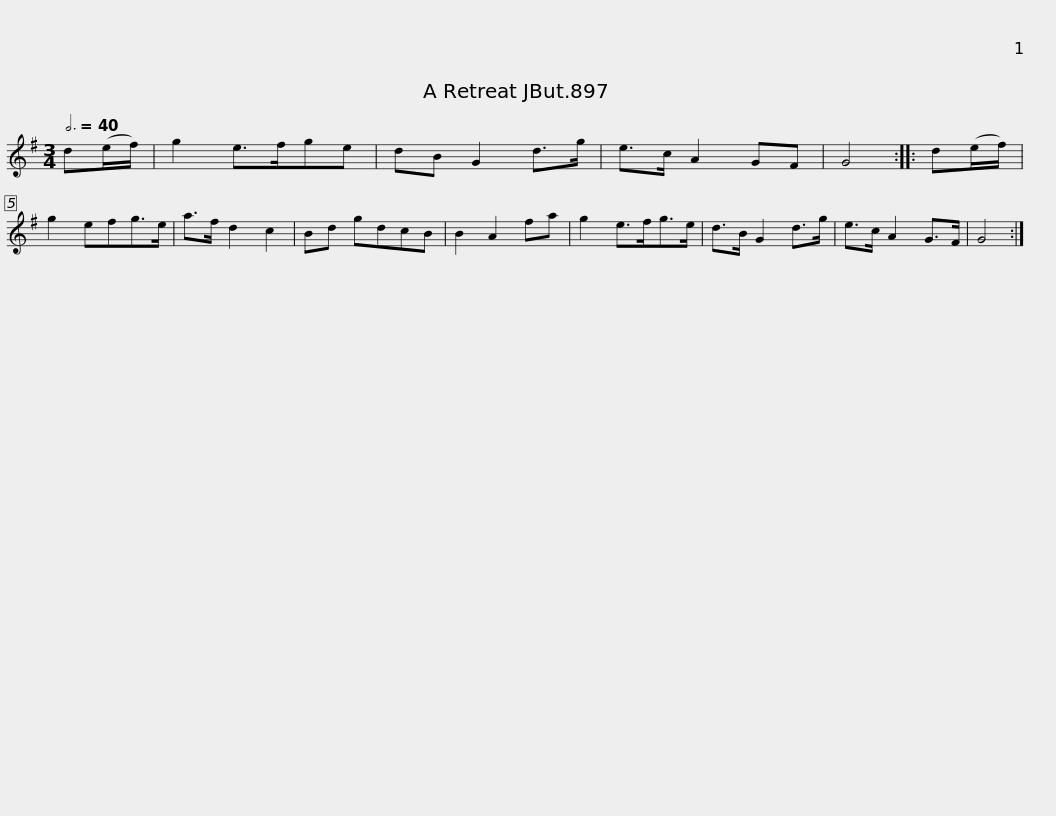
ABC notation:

X:1
L:1/8
Q:3/4=40
M:3/4
I:linebreak $
K:G
V:1 treble
V:1
 d(e/f/) | g2 e>fge | dB G2 d>g | e>c A2 GF | G4 :: %5
 d(e/f/) | g2 efg>e | a>f d2 c2 | Bd gdcB |$ B2 A2 fa | %10
 g2 e>fg>e | d>B G2 d>g | e>c A2 G>F | G4 :| %14
